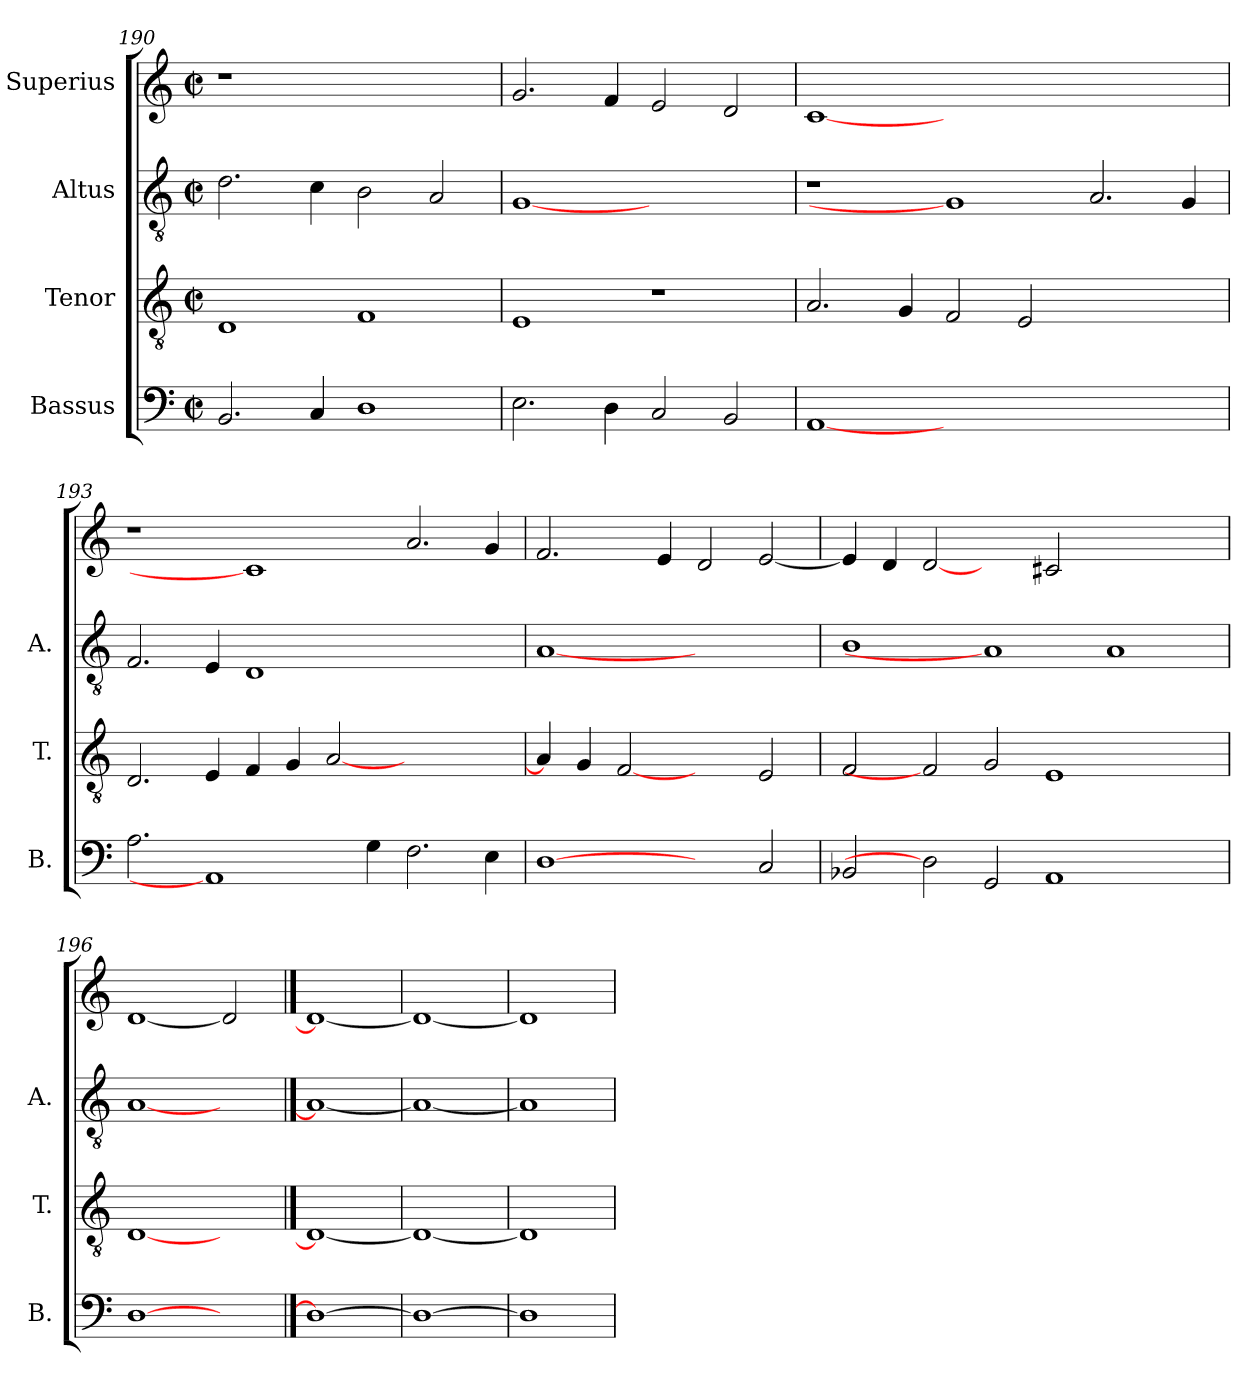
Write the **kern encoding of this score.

**kern	**kern	**kern	**kern
*part4	*part3	*part2	*part1
*staff4	*staff3	*staff2	*staff1
*I"Bassus	*I"Tenor	*I"Altus	*I"Superius
*I'B.	*I'T.	*I'A.	*
*clefF4	*clefGv2	*clefGv2	*clefG2
*	*ITrd7c12	*ITrd7c12	*
*k[]	*k[]	*k[]	*k[]
*C:	*C:	*C:	*C:
*M2/2	*M2/2	*M2/2	*M2/2
*met(c|)	*met(c|)	*met(c|)	*met(c|)
=190	=190	=190	=190
!	!	!	!LO:N:vis=1
2.BBi/	1DDi	2.Di\	1r
4Ci/	.	4Ci\	.
1Di	1FFi	2BBi\	1ryy
.	.	2AAi/	.
!!LO:PB:g=z
=191	=191	=191	=191
2.Ei\	1EEi	[1GGi	2.gi/
4Di\	.	.	4fi/
2Ci/	1r	1ryy	2ei/
2BBi/	.	.	2di/
=192	=192	=192	=192
[1AAi	2.AAi/	1r	[1ci
.	4GGi/	.	.
0ryy	2FFi/	1GGi]	0ryy
.	2EEi/	.	.
.	1ryy	2.AAi/	.
.	.	4GGi/	.
=193	=193	=193	=193
2.Ai\	2.DDi/	2.FFi/	1r
1AAi]	4EEi/	4EEi/	.
.	4FFi/	1DDi	1ci]
.	4GGi/	.	.
.	[<2AAi/	.	.
4Gi\	.	.	.
2.Fi\	1ryy	1ryy	2.ai/
4Ei\	.	.	4gi/
!!LO:LB:g=z
=194	=194	=194	=194
[1Di	4AAi/]	[1AAi	2.fi/
.	4GGi/	.	.
.	[2FFi	.	.
.	.	.	4ei/
2ryy	2ryy	1ryy	2di/
2Ci/	2EEi/	.	[<2ei/
=195	=195	=195	=195
2BB-Xi/	2FFi/	1BBi	4ei/]
.	.	.	4di/
2Di]	2FFi]	.	[2di
2GGi/	2GGi/	1AAi]	2ryy
1AAi	1EEi	.	2c#Xi/
.	.	1AAi	1ryy
2ryy	2ryy	.	.
=196	=196	=196	=196
[1Di	[1DDi	[1AAi	[1di
2ryy	2ryy	2ryy	2di]
==197	==197	==197	==197
1Di_	1DDi_	1AAi_	1di_
=198	=198	=198	=198
1Di_	1DDi_	1AAi_	1di_
=199	=199	=199	=199
1Di]	1DDi]	1AAi]	1di]
=	=	=	=
*-	*-	*-	*-
